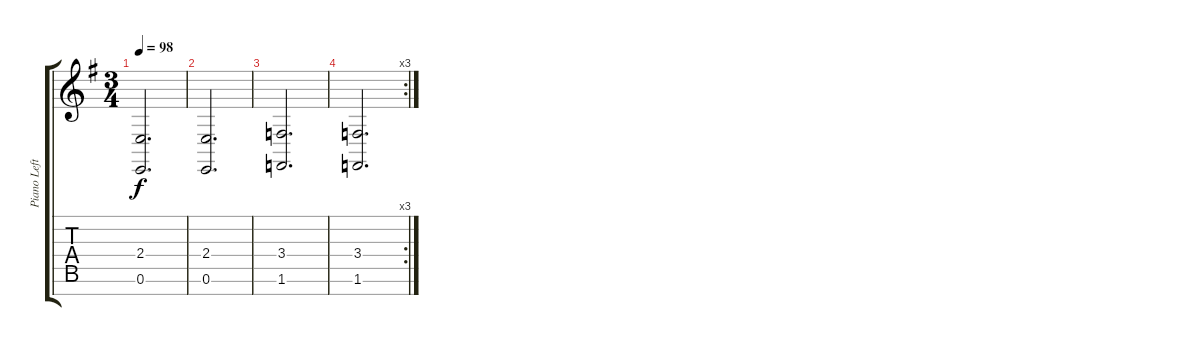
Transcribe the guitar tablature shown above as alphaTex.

\track ("Piano Left Hand" "Piano Left") {instrument acousticgrandpiano}
\staff {score tabs}
\tuning (E4 B3 G3 D3 A2 E2 B1) {hide}
\ts (3 4)
\tempo 98
\clef g2
\ks eminor
(2.4 0.6).2{d dy f} |
(2.4 0.6).2{d} |
(3.4 1.6).2{d} |
\rc 3
(3.4 1.6).2{d}
